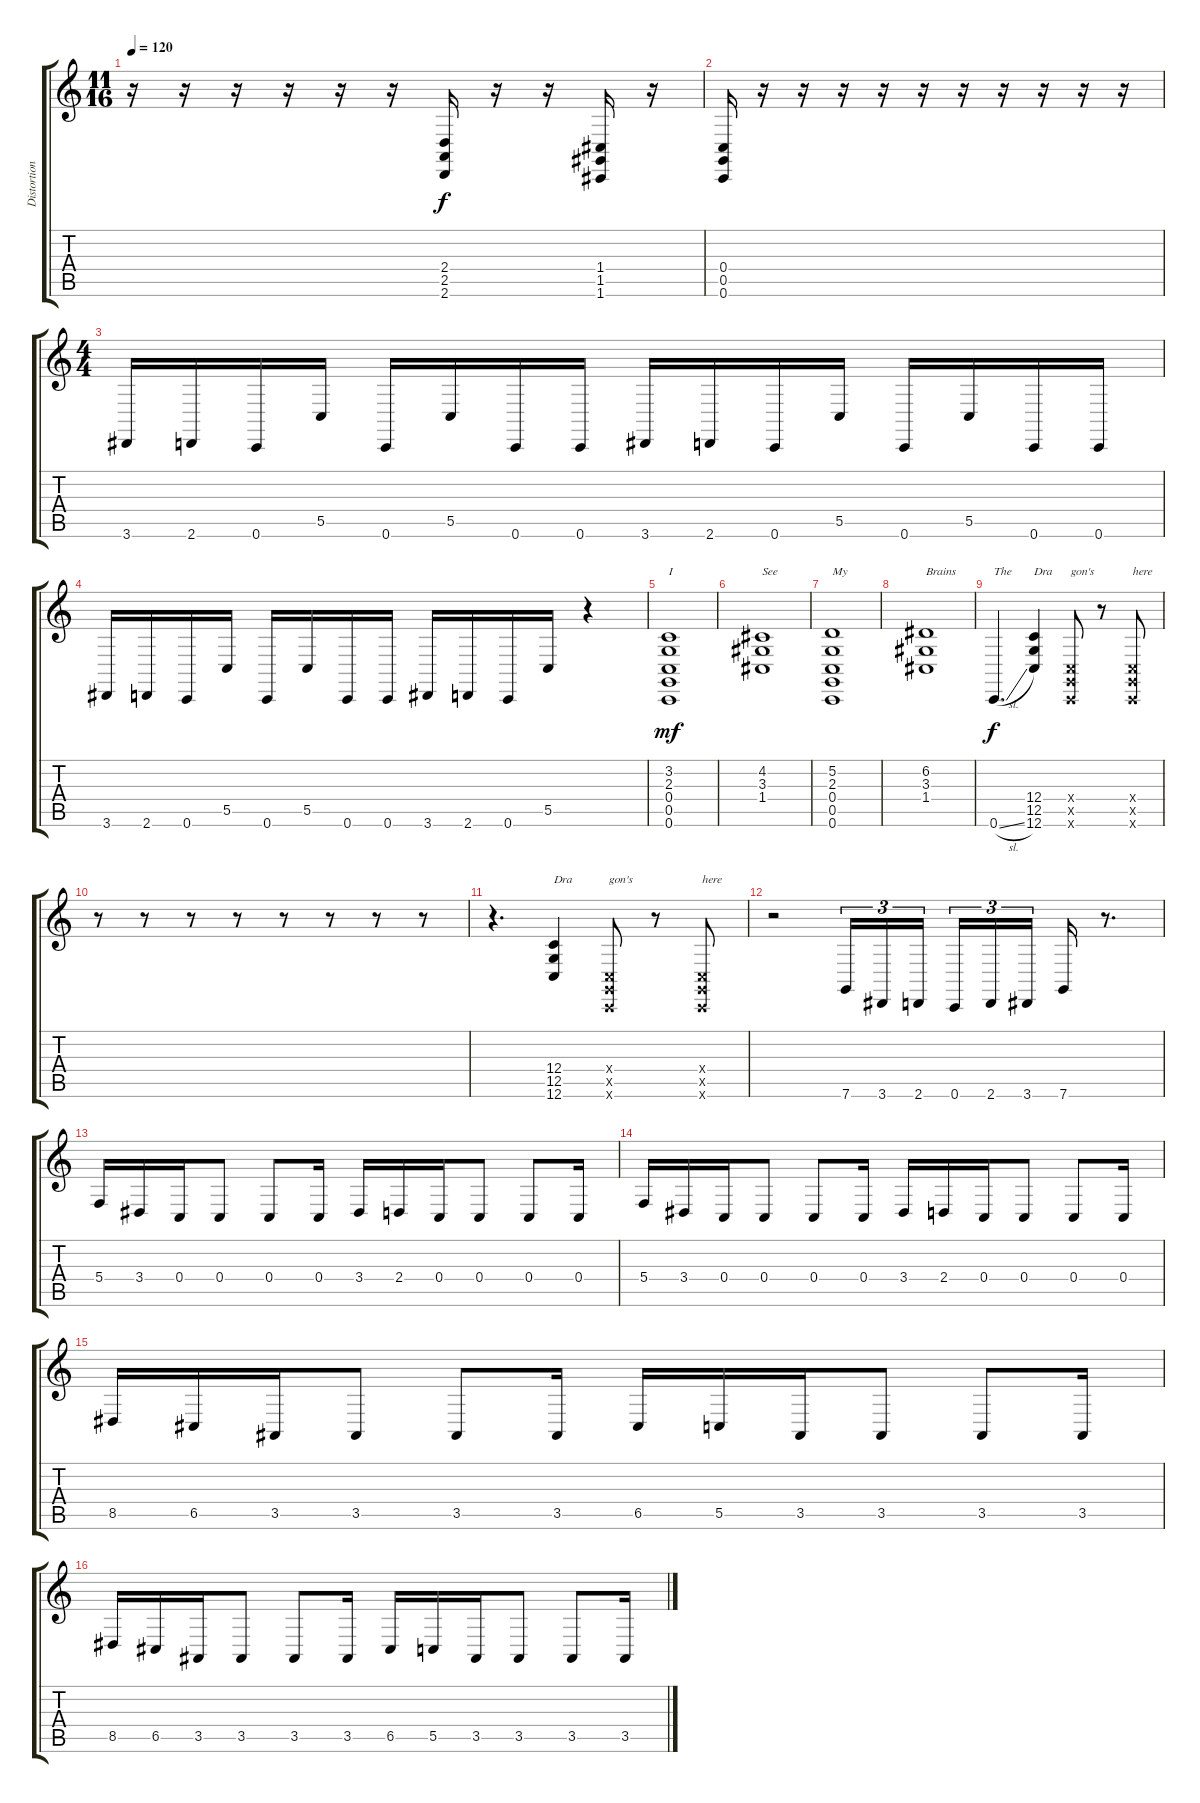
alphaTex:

\track ("Distortion Guitar" "Distortion") {instrument synthbrass1}
\staff {score tabs}
\tuning (D4 A3 F3 C3 G2 C2) {hide}
\ts (11 16)
\tempo 120
\clef g2
\ks c
r.16{dy f} r.16 r.16 r.16 r.16 r.16 (2.4 2.5 2.6).16 r.16 r.16 (1.4 1.5 1.6).16 r.16 |
(0.4 0.5 0.6).16 r.16 r.16 r.16 r.16 r.16 r.16 r.16 r.16 r.16 r.16 |
\ts (4 4)
3.6.16 2.6.16 0.6.16 5.5.16 0.6.16 5.5.16 0.6.16 0.6.16 3.6.16 2.6.16 0.6.16 5.5.16 0.6.16 5.5.16 0.6.16 0.6.16 |
3.6.16 2.6.16 0.6.16 5.5.16 0.6.16 5.5.16 0.6.16 0.6.16 3.6.16 2.6.16 0.6.16 5.5.16 r.4 |
(3.2 2.3 0.4 0.5 0.6).1{txt "I" dy mf} |
(4.2 3.3 1.4).1{txt "See"} |
(5.2 2.3 0.4 0.5 0.6).1{txt "My"} |
(6.2 3.3 1.4).1{txt "Brains"} |
0.6{sl}.4{d txt "The" dy f} (12.4 12.5 12.6).4{txt "Dra"} (0.4{x} 0.5{x} 0.6{x}).8{txt "gon's"} r.8 (0.4{x} 0.5{x} 0.6{x}).8{txt "here"} |
r.8 r.8 r.8 r.8 r.8 r.8 r.8 r.8 |
r.4{d} (12.4 12.5 12.6).4{txt "Dra"} (0.4{x} 0.5{x} 0.6{x}).8{txt "gon's"} r.8 (0.4{x} 0.5{x} 0.6{x}).8{txt "here"} |
r.2 7.6.16{tu (3 2)} 3.6.16{tu (3 2)} 2.6.16{tu (3 2) beam splitsecondary} 0.6.16{tu (3 2)} 2.6.16{tu (3 2)} 3.6.16{tu (3 2)} 7.6.16 r.8{d} |
5.4.16 3.4.16 0.4.16 0.4.8 0.4.8 0.4.16 3.4.16 2.4.16 0.4.16 0.4.8 0.4.8 0.4.16 |
5.4.16 3.4.16 0.4.16 0.4.8 0.4.8 0.4.16 3.4.16 2.4.16 0.4.16 0.4.8 0.4.8 0.4.16 |
8.5.16 6.5.16 3.5.16 3.5.8 3.5.8 3.5.16 6.5.16 5.5.16 3.5.16 3.5.8 3.5.8 3.5.16 |
8.5.16 6.5.16 3.5.16 3.5.8 3.5.8 3.5.16 6.5.16 5.5.16 3.5.16 3.5.8 3.5.8 3.5.16
